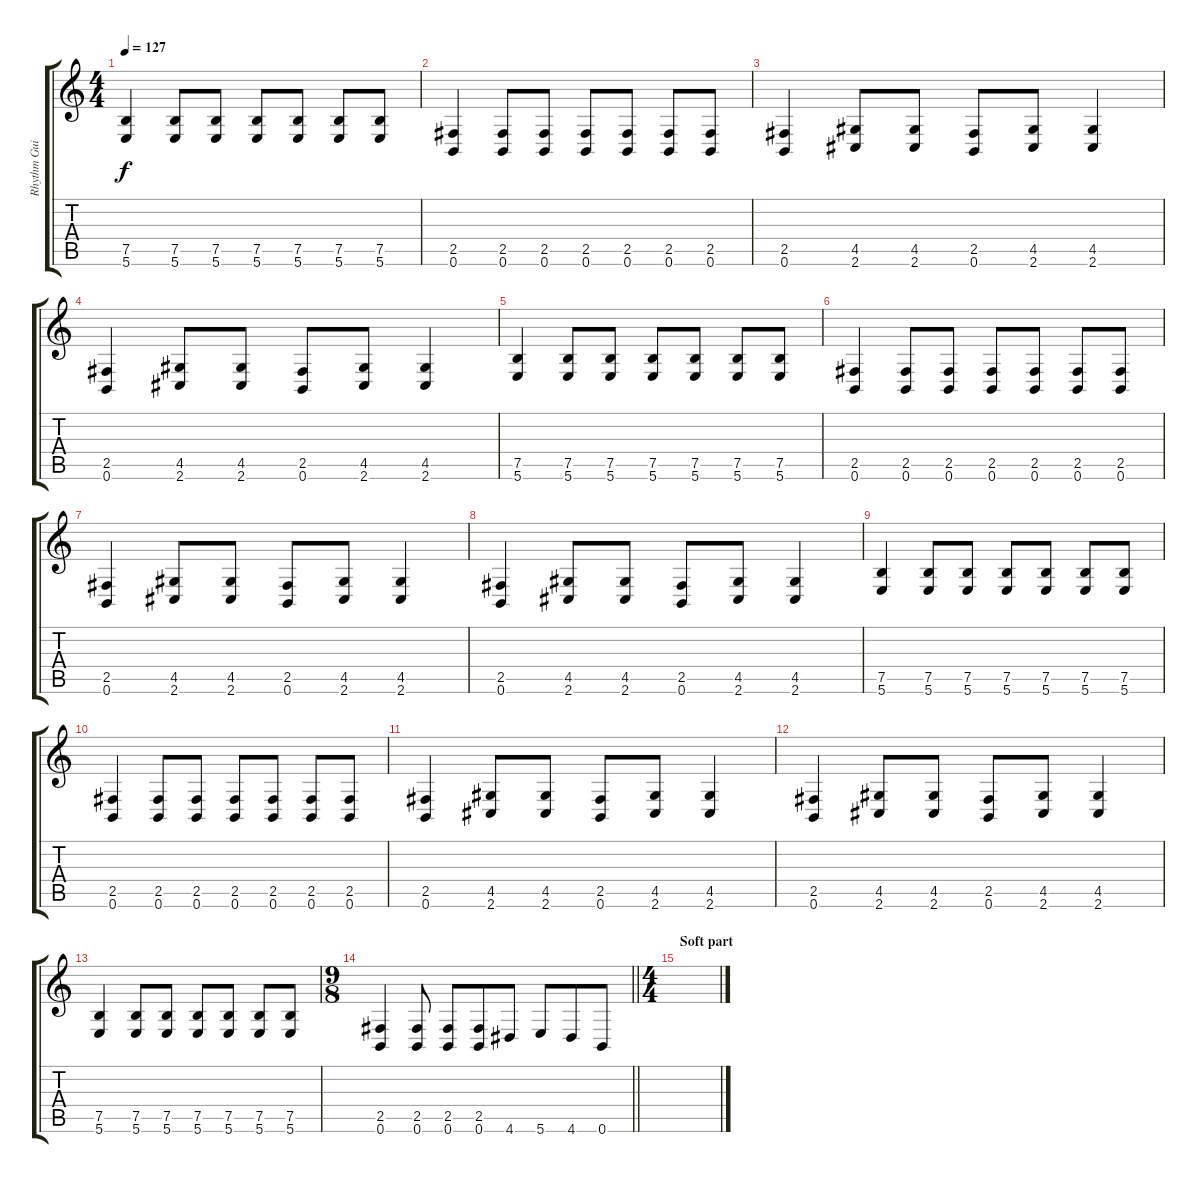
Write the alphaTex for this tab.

\track ("Rhythm Guitar" "Rhythm Gui") {instrument distortionguitar}
\staff {score tabs}
\tuning (B3 Gb3 D3 A2 E2 B1) {hide}
\ts (4 4)
\tempo 127
\clef g2
\ks c
(7.5 5.6).4{dy f} (7.5 5.6).8 (7.5 5.6).8 (7.5 5.6).8 (7.5 5.6).8 (7.5 5.6).8 (7.5 5.6).8 |
(2.5 0.6).4 (2.5 0.6).8 (2.5 0.6).8 (2.5 0.6).8 (2.5 0.6).8 (2.5 0.6).8 (2.5 0.6).8 |
(2.5 0.6).4 (4.5 2.6).8 (4.5 2.6).8 (2.5 0.6).8 (4.5 2.6).8 (4.5 2.6).4 |
(2.5 0.6).4 (4.5 2.6).8 (4.5 2.6).8 (2.5 0.6).8 (4.5 2.6).8 (4.5 2.6).4 |
(7.5 5.6).4 (7.5 5.6).8 (7.5 5.6).8 (7.5 5.6).8 (7.5 5.6).8 (7.5 5.6).8 (7.5 5.6).8 |
(2.5 0.6).4 (2.5 0.6).8 (2.5 0.6).8 (2.5 0.6).8 (2.5 0.6).8 (2.5 0.6).8 (2.5 0.6).8 |
(2.5 0.6).4 (4.5 2.6).8 (4.5 2.6).8 (2.5 0.6).8 (4.5 2.6).8 (4.5 2.6).4 |
(2.5 0.6).4 (4.5 2.6).8 (4.5 2.6).8 (2.5 0.6).8 (4.5 2.6).8 (4.5 2.6).4 |
(7.5 5.6).4 (7.5 5.6).8 (7.5 5.6).8 (7.5 5.6).8 (7.5 5.6).8 (7.5 5.6).8 (7.5 5.6).8 |
(2.5 0.6).4 (2.5 0.6).8 (2.5 0.6).8 (2.5 0.6).8 (2.5 0.6).8 (2.5 0.6).8 (2.5 0.6).8 |
(2.5 0.6).4 (4.5 2.6).8 (4.5 2.6).8 (2.5 0.6).8 (4.5 2.6).8 (4.5 2.6).4 |
(2.5 0.6).4 (4.5 2.6).8 (4.5 2.6).8 (2.5 0.6).8 (4.5 2.6).8 (4.5 2.6).4 |
(7.5 5.6).4 (7.5 5.6).8 (7.5 5.6).8 (7.5 5.6).8 (7.5 5.6).8 (7.5 5.6).8 (7.5 5.6).8 |
\ts (9 8)
\barLineRight lightlight
(2.5 0.6).4 (2.5 0.6).8 (2.5 0.6).8 (2.5 0.6).8 4.6.8 5.6.8 4.6.8 0.6.8 |
\ts (4 4)
\section ("" "Soft part")
